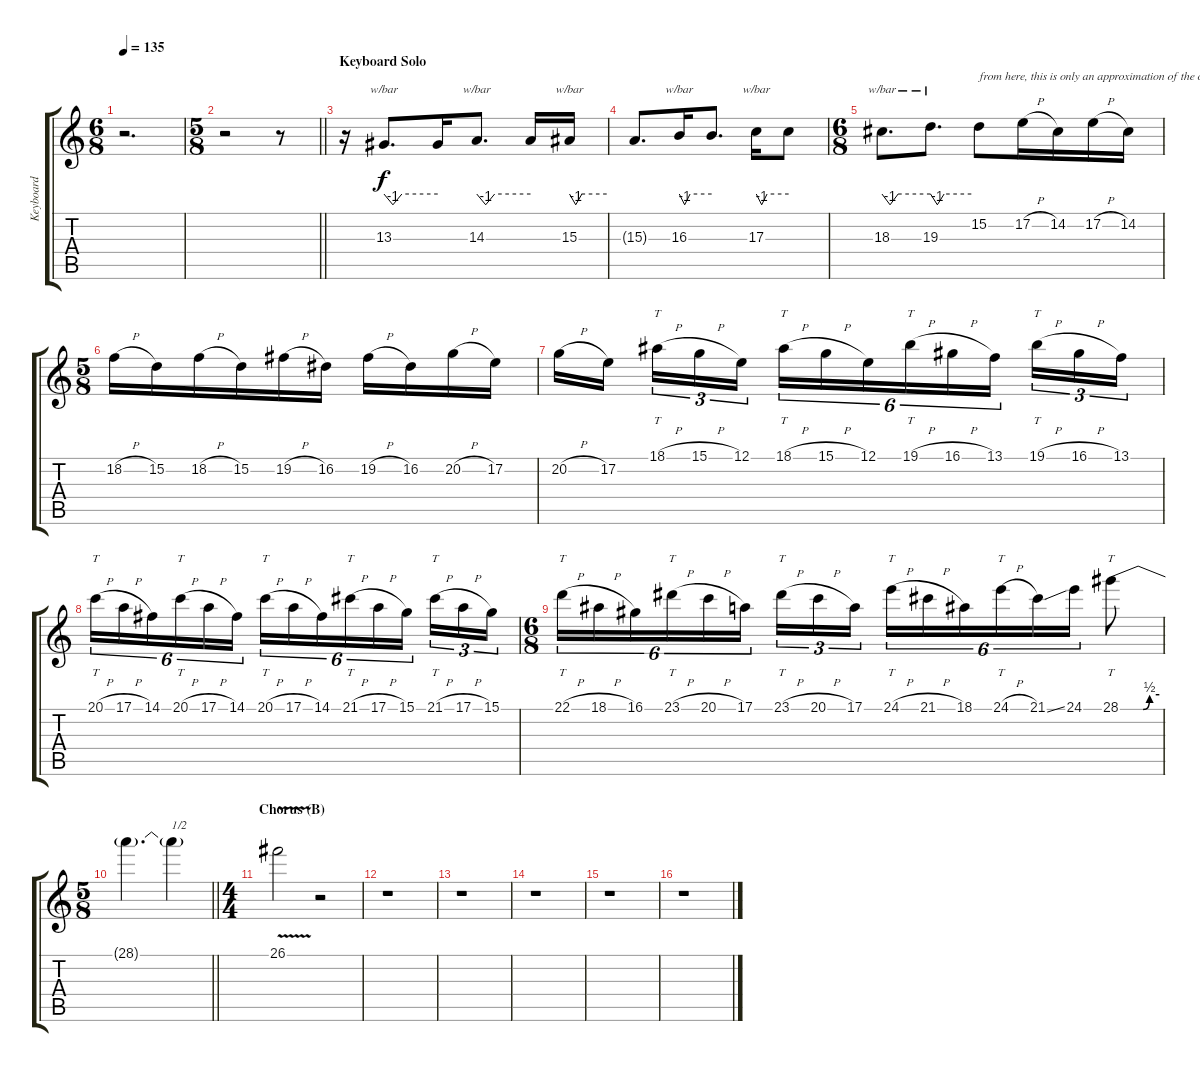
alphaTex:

\track ("Keyboard" "Keyboard") {instrument lead2sawtooth}
\staff {score tabs}
\tuning (E4 B3 G3 D3 A2 E2) {hide}
\ts (6 8)
\tempo 135
\clef g2
\ks c
r.2{d dy f} |
\ts (5 8)
\barLineRight lightlight
r.2 r.8 |
\section ("" "Keyboard Solo")
r.16 13.3.8{d tbe (custom default 0 0 10 -4 20 0 60 0)} 13.3{t}.16 14.3.8{d tbe (custom default 0 0 10 -4 20 0 60 0)} 14.3{t}.16 15.3.16{tbe (custom default 0 0 10 -4 20 0 60 0)} |
15.3{t}.8{d} 16.3.16{tbe (custom default 0 0 10 -4 20 0 60 0)} 16.3{t}.8{d} 17.3.16{tbe (custom default 0 0 10 -4 20 0 60 0)} 17.3{t}.8 |
\ts (6 8)
18.3.8{d tbe (custom default 0 0 10 -4 20 0 60 0)} 19.3.8{d tbe (custom default 0 0 10 -4 20 0 60 0)} 15.2.8{txt "from here, this is only an approximation of the craŽ\u0002\u0000\u0000tÔq\u0000\u0001\u0002\u0000\u0001\u0000\u0000\u0000\u0000\u0000"} 17.2{h}.16 14.2.16 17.2{h}.16 14.2.16 |
\ts (5 8)
18.2{h}.16 15.2.16 18.2{h}.16 15.2.16 19.2{h}.16 16.2.16 19.2{h}.16 16.2.16 20.2{h}.16 17.2.16 |
20.2{h}.16 17.2.16 18.1{h}.16{tt tu (3 2)} 15.1{h}.16{tu (3 2)} 12.1.16{tu (3 2)} 18.1{h}.16{tt tu (6 4)} 15.1{h}.16{tu (6 4)} 12.1.16{tu (6 4)} 19.1{h}.16{tt tu (6 4)} 16.1{h}.16{tu (6 4)} 13.1.16{tu (6 4)} 19.1{h}.16{tt tu (3 2)} 16.1{h}.16{tu (3 2)} 13.1.16{tu (3 2)} |
20.1{h}.16{tt tu (6 4)} 17.1{h}.16{tu (6 4)} 14.1.16{tu (6 4)} 20.1{h}.16{tt tu (6 4)} 17.1{h}.16{tu (6 4)} 14.1.16{tu (6 4)} 20.1{h}.16{tt tu (6 4)} 17.1{h}.16{tu (6 4)} 14.1.16{tu (6 4)} 21.1{h}.16{tt tu (6 4)} 17.1{h}.16{tu (6 4)} 15.1.16{tu (6 4)} 21.1{h}.16{tt tu (3 2)} 17.1{h}.16{tu (3 2)} 15.1.16{tu (3 2)} |
\ts (6 8)
22.1{h}.16{tt tu (6 4)} 18.1{h}.16{tu (6 4)} 16.1.16{tu (6 4)} 23.1{h}.16{tt tu (6 4)} 20.1{h}.16{tu (6 4)} 17.1.16{tu (6 4)} 23.1{h}.16{tt tu (3 2)} 20.1{h}.16{tu (3 2)} 17.1.16{tu (3 2)} 24.1{h}.16{tt tu (6 4)} 21.1{h}.16{tu (6 4)} 18.1.16{tu (6 4)} 24.1{h}.16{tt tu (6 4)} 21.1{ss}.16{tu (6 4)} 24.1.16{tu (6 4)} 28.1{be (custom 0 0 35 0 45 2 60 2)}.8{tt} |
\ts (5 8)
\barLineRight lightlight
28.1{t}.4{d} 28.1{t}.4{txt "1/2"} |
\ts (4 4)
\section ("" "Chorus (B)")
26.1{v}.2 r.2 |
r.1 |
r.1 |
r.1 |
r.1 |
r.1
